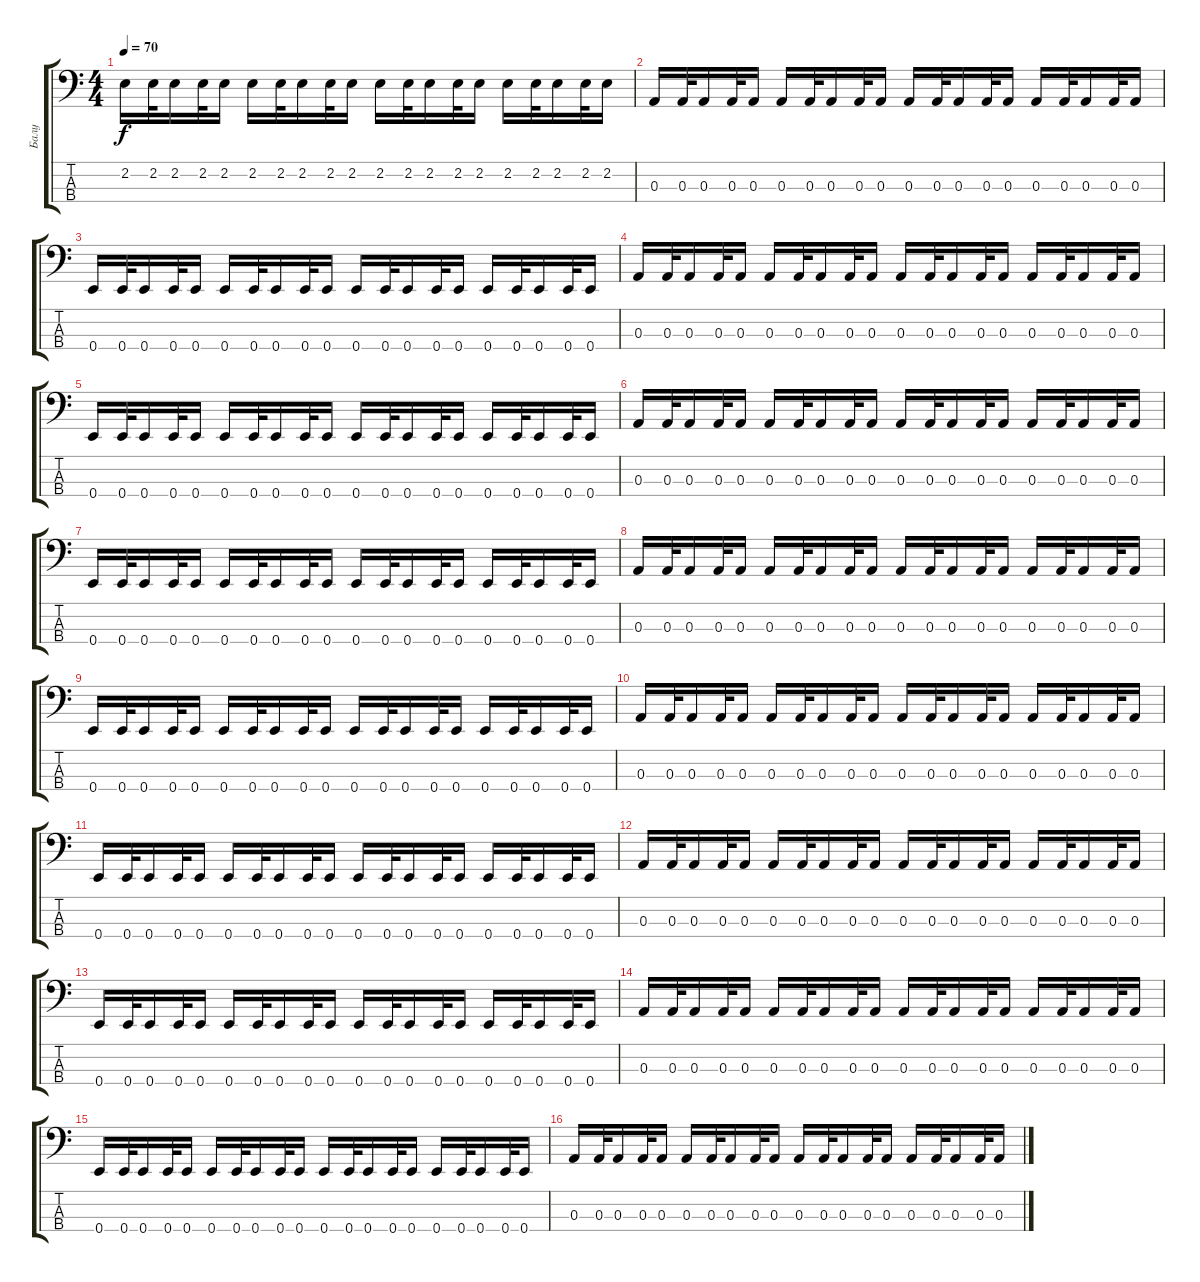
\track ("Балу" "Балу") {instrument slapbass2}
\staff {score tabs}
\tuning (G2 D2 A1 E1) {hide}
\ts (4 4)
\tempo 70
\clef f4
\ks c
2.2.16{dy f} 2.2.32 2.2.16 2.2.32 2.2.16 2.2.16 2.2.32 2.2.16 2.2.32 2.2.16 2.2.16 2.2.32 2.2.16 2.2.32 2.2.16 2.2.16 2.2.32 2.2.16 2.2.32 2.2.16 |
0.3.16 0.3.32 0.3.16 0.3.32 0.3.16 0.3.16 0.3.32 0.3.16 0.3.32 0.3.16 0.3.16 0.3.32 0.3.16 0.3.32 0.3.16 0.3.16 0.3.32 0.3.16 0.3.32 0.3.16 |
0.4.16 0.4.32 0.4.16 0.4.32 0.4.16 0.4.16 0.4.32 0.4.16 0.4.32 0.4.16 0.4.16 0.4.32 0.4.16 0.4.32 0.4.16 0.4.16 0.4.32 0.4.16 0.4.32 0.4.16 |
0.3.16 0.3.32 0.3.16 0.3.32 0.3.16 0.3.16 0.3.32 0.3.16 0.3.32 0.3.16 0.3.16 0.3.32 0.3.16 0.3.32 0.3.16 0.3.16 0.3.32 0.3.16 0.3.32 0.3.16 |
0.4.16 0.4.32 0.4.16 0.4.32 0.4.16 0.4.16 0.4.32 0.4.16 0.4.32 0.4.16 0.4.16 0.4.32 0.4.16 0.4.32 0.4.16 0.4.16 0.4.32 0.4.16 0.4.32 0.4.16 |
0.3.16 0.3.32 0.3.16 0.3.32 0.3.16 0.3.16 0.3.32 0.3.16 0.3.32 0.3.16 0.3.16 0.3.32 0.3.16 0.3.32 0.3.16 0.3.16 0.3.32 0.3.16 0.3.32 0.3.16 |
0.4.16 0.4.32 0.4.16 0.4.32 0.4.16 0.4.16 0.4.32 0.4.16 0.4.32 0.4.16 0.4.16 0.4.32 0.4.16 0.4.32 0.4.16 0.4.16 0.4.32 0.4.16 0.4.32 0.4.16 |
0.3.16 0.3.32 0.3.16 0.3.32 0.3.16 0.3.16 0.3.32 0.3.16 0.3.32 0.3.16 0.3.16 0.3.32 0.3.16 0.3.32 0.3.16 0.3.16 0.3.32 0.3.16 0.3.32 0.3.16 |
0.4.16 0.4.32 0.4.16 0.4.32 0.4.16 0.4.16 0.4.32 0.4.16 0.4.32 0.4.16 0.4.16 0.4.32 0.4.16 0.4.32 0.4.16 0.4.16 0.4.32 0.4.16 0.4.32 0.4.16 |
0.3.16 0.3.32 0.3.16 0.3.32 0.3.16 0.3.16 0.3.32 0.3.16 0.3.32 0.3.16 0.3.16 0.3.32 0.3.16 0.3.32 0.3.16 0.3.16 0.3.32 0.3.16 0.3.32 0.3.16 |
0.4.16 0.4.32 0.4.16 0.4.32 0.4.16 0.4.16 0.4.32 0.4.16 0.4.32 0.4.16 0.4.16 0.4.32 0.4.16 0.4.32 0.4.16 0.4.16 0.4.32 0.4.16 0.4.32 0.4.16 |
0.3.16 0.3.32 0.3.16 0.3.32 0.3.16 0.3.16 0.3.32 0.3.16 0.3.32 0.3.16 0.3.16 0.3.32 0.3.16 0.3.32 0.3.16 0.3.16 0.3.32 0.3.16 0.3.32 0.3.16 |
0.4.16 0.4.32 0.4.16 0.4.32 0.4.16 0.4.16 0.4.32 0.4.16 0.4.32 0.4.16 0.4.16 0.4.32 0.4.16 0.4.32 0.4.16 0.4.16 0.4.32 0.4.16 0.4.32 0.4.16 |
0.3.16 0.3.32 0.3.16 0.3.32 0.3.16 0.3.16 0.3.32 0.3.16 0.3.32 0.3.16 0.3.16 0.3.32 0.3.16 0.3.32 0.3.16 0.3.16 0.3.32 0.3.16 0.3.32 0.3.16 |
0.4.16 0.4.32 0.4.16 0.4.32 0.4.16 0.4.16 0.4.32 0.4.16 0.4.32 0.4.16 0.4.16 0.4.32 0.4.16 0.4.32 0.4.16 0.4.16 0.4.32 0.4.16 0.4.32 0.4.16 |
0.3.16 0.3.32 0.3.16 0.3.32 0.3.16 0.3.16 0.3.32 0.3.16 0.3.32 0.3.16 0.3.16 0.3.32 0.3.16 0.3.32 0.3.16 0.3.16 0.3.32 0.3.16 0.3.32 0.3.16
